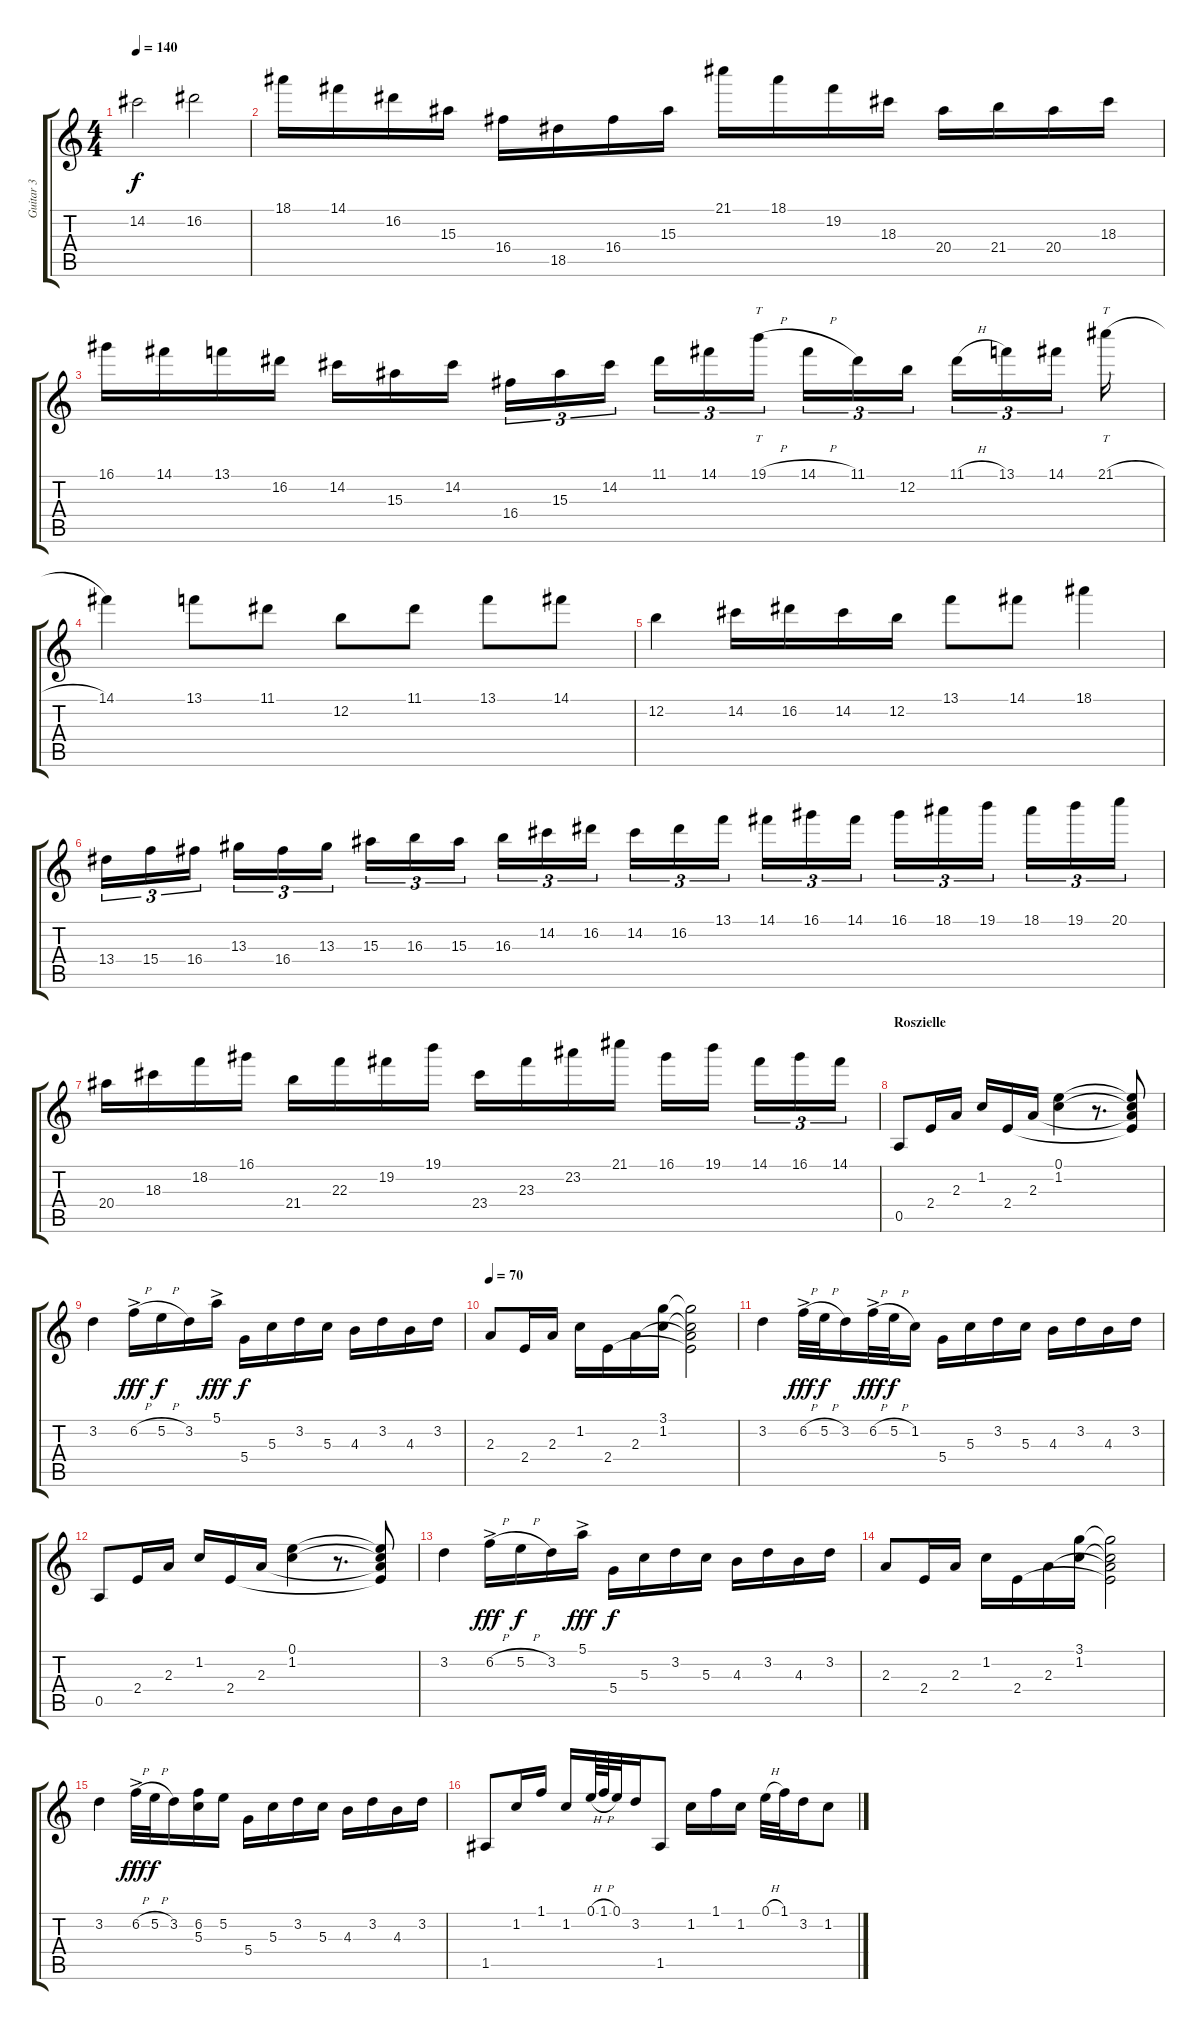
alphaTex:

\track ("Guitar 3" "Guitar 3") {instrument acousticguitarsteel}
\staff {score tabs}
\tuning (E4 B3 G3 D3 A2 E2) {hide}
\ts (4 4)
\tempo 140
\clef g2
\ks c
14.2.2{dy f} 16.2.2 |
18.1.16 14.1.16 16.2.16 15.3.16 16.4.16 18.5.16 16.4.16 15.3.16 21.1.16 18.1.16 19.2.16 18.3.16 20.4.16 21.4.16 20.4.16 18.3.16 |
16.1.16 14.1.16 13.1.16 16.2.16 14.2.16 15.3.16 14.2.16 16.4.16{tu (3 2)} 15.3.16{tu (3 2)} 14.2.16{tu (3 2)} 11.1.16{tu (3 2)} 14.1.16{tu (3 2)} 19.1{h}.16{tt tu (3 2)} 14.1{h}.16{tu (3 2)} 11.1.16{tu (3 2)} 12.2.16{tu (3 2)} 11.1{h}.16{tu (3 2)} 13.1.16{tu (3 2)} 14.1.16{tu (3 2)} 21.1{h}.16{tt} |
14.1.4 13.1.8 11.1.8 12.2.8 11.1.8 13.1.8 14.1.8 |
12.2.4 14.2.16 16.2.16 14.2.16 12.2.16 13.1.8 14.1.8 18.1.4 |
13.4.16{tu (3 2)} 15.4.16{tu (3 2)} 16.4.16{tu (3 2)} 13.3.16{tu (3 2)} 16.4.16{tu (3 2)} 13.3.16{tu (3 2)} 15.3.16{tu (3 2)} 16.3.16{tu (3 2)} 15.3.16{tu (3 2)} 16.3.16{tu (3 2)} 14.2.16{tu (3 2)} 16.2.16{tu (3 2)} 14.2.16{tu (3 2)} 16.2.16{tu (3 2)} 13.1.16{tu (3 2)} 14.1.16{tu (3 2)} 16.1.16{tu (3 2)} 14.1.16{tu (3 2)} 16.1.16{tu (3 2)} 18.1.16{tu (3 2)} 19.1.16{tu (3 2)} 18.1.16{tu (3 2)} 19.1.16{tu (3 2)} 20.1.16{tu (3 2)} |
20.4.16 18.3.16 18.2.16 16.1.16 21.4.16 22.3.16 19.2.16 19.1.16 23.4.16 23.3.16 23.2.16 21.1.16 16.1.16 19.1.16 14.1.16{tu (3 2)} 16.1.16{tu (3 2)} 14.1.16{tu (3 2)} |
\section ("" "Roszielle")
0.5.8 2.4.16 2.3.16 1.2.16 2.4.16 2.3.16 (0.1 1.2).4 r.8{d} (0.1{t} 1.2{t} 2.3{t} 2.4{t}).8 |
3.2.4 6.2{h ac}.16{dy fff} 5.2{h}.16{dy f} 3.2.16 5.1{ac}.16{dy fff} 5.4.16{dy f} 5.3.16 3.2.16 5.3.16 4.3.16 3.2.16 4.3.16 3.2.16 |
\tempo 70
2.3.8 2.4.16 2.3.16 1.2.16 2.4.16 2.3.16 (3.1 1.2).16 (3.1{t} 1.2{t} 2.3{t} 2.4{t}).2 |
3.2.4 6.2{h ac}.32{dy fff} 5.2{h}.32{dy f} 3.2.16 6.2{h ac}.32{dy fff} 5.2{h}.32{dy f} 1.2.16 5.4.16 5.3.16 3.2.16 5.3.16 4.3.16 3.2.16 4.3.16 3.2.16 |
0.5.8 2.4.16 2.3.16 1.2.16 2.4.16 2.3.16 (0.1 1.2).4 r.8{d} (0.1{t} 1.2{t} 2.3{t} 2.4{t}).8 |
3.2.4 6.2{h ac}.16{dy fff} 5.2{h}.16{dy f} 3.2.16 5.1{ac}.16{dy fff} 5.4.16{dy f} 5.3.16 3.2.16 5.3.16 4.3.16 3.2.16 4.3.16 3.2.16 |
2.3.8 2.4.16 2.3.16 1.2.16 2.4.16 2.3.16 (3.1 1.2).16 (3.1{t} 1.2{t} 2.3{t} 2.4{t}).2 |
3.2.4 6.2{h ac}.32{dy fff} 5.2{h}.32{dy f} 3.2.16 (6.2 5.3).16 5.2.16 5.4.16 5.3.16 3.2.16 5.3.16 4.3.16 3.2.16 4.3.16 3.2.16 |
1.5.8 1.2.16 1.1.16 1.2.16 0.1{h}.64 1.1{h}.64 0.1.32 3.2.16 1.5.8 1.2.16 1.1.16 1.2.16 0.1{h}.32 1.1.32 3.2.16 1.2.8
